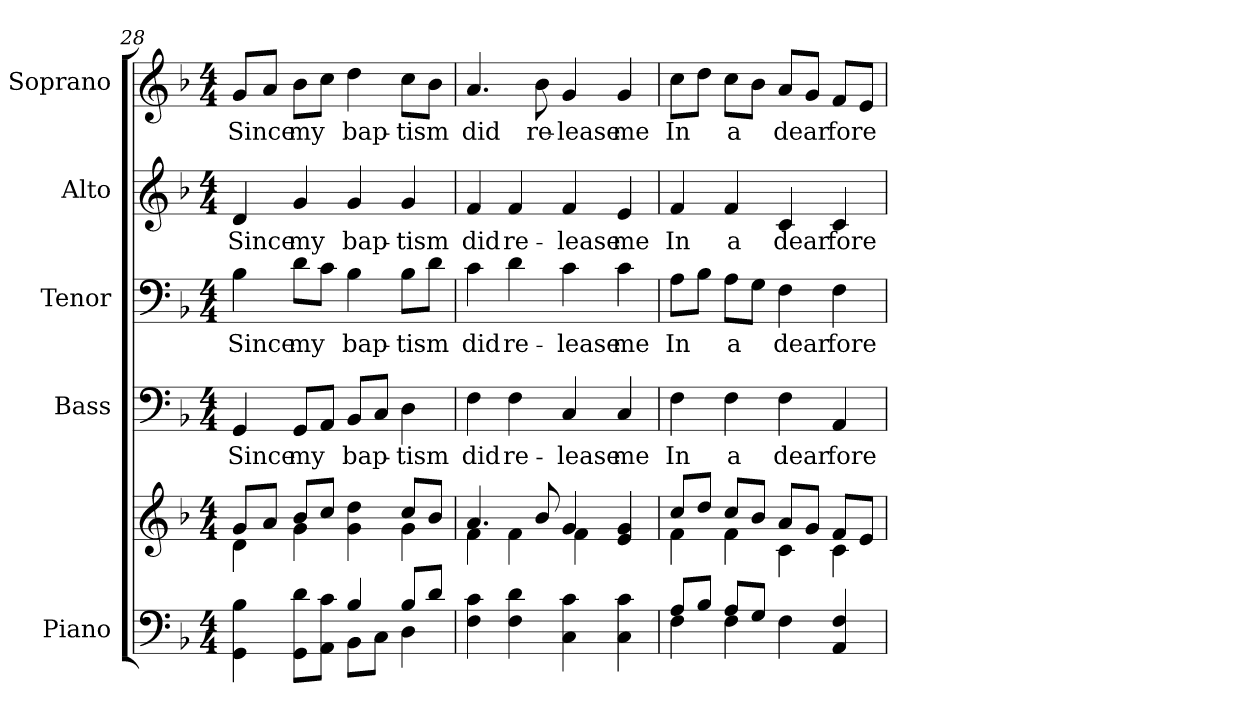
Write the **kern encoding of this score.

**kern	**kern	**kern	**text	**kern	**text	**kern	**text	**kern	**text
*part5	*part5	*part4	*part4	*part3	*part3	*part2	*part2	*part1	*part1
*staff6	*staff5	*staff4	*staff4	*staff3	*staff3	*staff2	*staff2	*staff1	*staff1
*I"Piano	*	*I"Bass	*	*I"Tenor	*	*I"Alto	*	*I"Soprano	*
*I'Pno.	*	*I'B.	*	*I'T.	*	*I'A.	*	*I'S.	*
*clefF4	*clefG2	*clefF4	*	*clefF4	*	*clefG2	*	*clefG2	*
*k[b-]	*k[b-]	*k[b-]	*	*k[b-]	*	*k[b-]	*	*k[b-]	*
*F:	*F:	*F:	*	*F:	*	*F:	*	*F:	*
*M4/4	*M4/4	*M4/4	*	*M4/4	*	*M4/4	*	*M4/4	*
=28	=28	=28	=28	=28	=28	=28	=28	=28	=28
*^	*^	*	*	*	*	*	*	*	*
!	!	!	!	!	!LO:LY:b:color=#000000	!	!	!	!	!	!
!	!	!	!	!	!	!	!LO:LY:b:color=#000000	!	!	!	!
!	!	!	!	!	!	!	!	!	!LO:LY:b:color=#000000	!	!
!	!	!	!	!	!	!	!	!	!	!	!LO:LY:b:color=#000000
4GGi\ 4B-i	2ryy	8gi/L	4di\	4GGi/	Since	4B-i\	Since	4di/	Since	8gi/L	Since
.	.	8ai/J	.	.	.	.	.	.	.	8ai/J	.
!	!	!	!	!	!LO:LY:b:color=#000000	!	!	!	!	!	!
!	!	!	!	!	!	!	!LO:LY:b:color=#000000	!	!	!	!
!	!	!	!	!	!	!	!	!	!LO:LY:b:color=#000000	!	!
!	!	!	!	!	!	!	!	!	!	!	!LO:LY:b:color=#000000
8GGi\ 8diL	.	8b-i/L	4gi\	8GGi/L	my	8di\L	my	4gi/	my	8b-i\L	my
8AAi\ 8ciJ	.	8cci/J	.	8AAi/J	.	8ci\J	.	.	.	8cci\J	.
!	!	!	!	!	!LO:LY:b:color=#000000	!	!	!	!	!	!
!	!	!	!	!	!	!	!LO:LY:b:color=#000000	!	!	!	!
!	!	!	!	!	!	!	!	!	!LO:LY:b:color=#000000	!	!
!	!	!	!	!	!	!	!	!	!	!	!LO:LY:b:color=#000000
4B-i/	8BB-i\L	4gi\ 4ddi	4ryy	8BB-i/L	bap-	4B-i\	bap-	4gi/	bap-	4ddi\	bap-
.	8Ci\J	.	.	8Ci/J	.	.	.	.	.	.	.
!	!	!	!	!	!LO:LY:b:color=#000000	!	!	!	!	!	!
!	!	!	!	!	!	!	!LO:LY:b:color=#000000	!	!	!	!
!	!	!	!	!	!	!	!	!	!LO:LY:b:color=#000000	!	!
!	!	!	!	!	!	!	!	!	!	!	!LO:LY:b:color=#000000
8B-i/L	4Di\	8cci/L	4gi\	4Di\	-tism	8B-i\L	-tism	4gi/	-tism	8cci\L	-tism
8di/J	.	8b-i/J	.	.	.	8di\J	.	.	.	8b-i\J	.
*v	*v	*	*	*	*	*	*	*	*	*	*
!!LO:PB:g=z
=29	=29	=29	=29	=29	=29	=29	=29	=29	=29	=29
!	!	!	!	!LO:LY:b:color=#000000	!	!	!	!	!	!
!	!	!	!	!	!	!LO:LY:b:color=#000000	!	!	!	!
!	!	!	!	!	!	!	!	!LO:LY:b:color=#000000	!	!
!	!	!	!	!	!	!	!	!	!	!LO:LY:b:color=#000000
4Fi\ 4ci	4.ai/	4fi\	4Fi\	did	4ci\	did	4fi/	did	4.ai/	did
!	!	!	!	!LO:LY:b:color=#000000	!	!	!	!	!	!
!	!	!	!	!	!	!LO:LY:b:color=#000000	!	!	!	!
!	!	!	!	!	!	!	!	!LO:LY:b:color=#000000	!	!
4Fi\ 4di	.	4fi\	4Fi\	re-	4di\	re-	4fi/	re-	.	.
!	!	!	!	!	!	!	!	!	!	!LO:LY:b:color=#000000
.	8b-i/	.	.	.	.	.	.	.	8b-i\	re-
!	!	!	!	!LO:LY:b:color=#000000	!	!	!	!	!	!
!	!	!	!	!	!	!LO:LY:b:color=#000000	!	!	!	!
!	!	!	!	!	!	!	!	!LO:LY:b:color=#000000	!	!
!	!	!	!	!	!	!	!	!	!	!LO:LY:b:color=#000000
4Ci\ 4ci	4gi/	4fi\	4Ci/	-lease	4ci\	-lease	4fi/	-lease	4gi/	-lease
!	!	!	!	!LO:LY:b:color=#000000	!	!	!	!	!	!
!	!	!	!	!	!	!LO:LY:b:color=#000000	!	!	!	!
!	!	!	!	!	!	!	!	!LO:LY:b:color=#000000	!	!
!	!	!	!	!	!	!	!	!	!	!LO:LY:b:color=#000000
4Ci\ 4ci	4ei/ 4gi	4ryy	4Ci/	me	4ci\	me	4ei/	me	4gi/	me
=30	=30	=30	=30	=30	=30	=30	=30	=30	=30	=30
*^	*	*	*	*	*	*	*	*	*	*
!	!	!	!	!	!LO:LY:b:color=#000000	!	!	!	!	!	!
!	!	!	!	!	!	!	!LO:LY:b:color=#000000	!	!	!	!
!	!	!	!	!	!	!	!	!	!LO:LY:b:color=#000000	!	!
!	!	!	!	!	!	!	!	!	!	!	!LO:LY:b:color=#000000
8Ai/L	4Fi\	8cci/L	4fi\	4Fi\	In	8Ai\L	In	4fi/	In	8cci\L	In
8B-i/J	.	8ddi/J	.	.	.	8B-i\J	.	.	.	8ddi\J	.
!	!	!	!	!	!LO:LY:b:color=#000000	!	!	!	!	!	!
!	!	!	!	!	!	!	!LO:LY:b:color=#000000	!	!	!	!
!	!	!	!	!	!	!	!	!	!LO:LY:b:color=#000000	!	!
!	!	!	!	!	!	!	!	!	!	!	!LO:LY:b:color=#000000
8Ai/L	4Fi\	8cci/L	4fi\	4Fi\	a	8Ai\L	a	4fi/	a	8cci\L	a
8Gi/J	.	8b-i/J	.	.	.	8Gi\J	.	.	.	8b-i\J	.
!	!	!	!	!	!LO:LY:b:color=#000000	!	!	!	!	!	!
!	!	!	!	!	!	!	!LO:LY:b:color=#000000	!	!	!	!
!	!	!	!	!	!	!	!	!	!LO:LY:b:color=#000000	!	!
!	!	!	!	!	!	!	!	!	!	!	!LO:LY:b:color=#000000
4Fi\	2ryy	8ai/L	4ci\	4Fi\	dear	4Fi\	dear	4ci/	dear	8ai/L	dear
.	.	8gi/J	.	.	.	.	.	.	.	8gi/J	.
!	!	!	!	!	!LO:LY:b:color=#000000	!	!	!	!	!	!
!	!	!	!	!	!	!	!LO:LY:b:color=#000000	!	!	!	!
!	!	!	!	!	!	!	!	!	!LO:LY:b:color=#000000	!	!
!	!	!	!	!	!	!	!	!	!	!	!LO:LY:b:color=#000000
4AAi/ 4Fi	.	8fi/L	4ci\	4AAi/	fore	4Fi\	fore	4ci/	fore	8fi/L	fore
.	.	8ei/J	.	.	.	.	.	.	.	8ei/J	.
*v	*v	*	*	*	*	*	*	*	*	*	*
*	*v	*v	*	*	*	*	*	*	*	*
=	=	=	=	=	=	=	=	=	=
*-	*-	*-	*-	*-	*-	*-	*-	*-	*-
